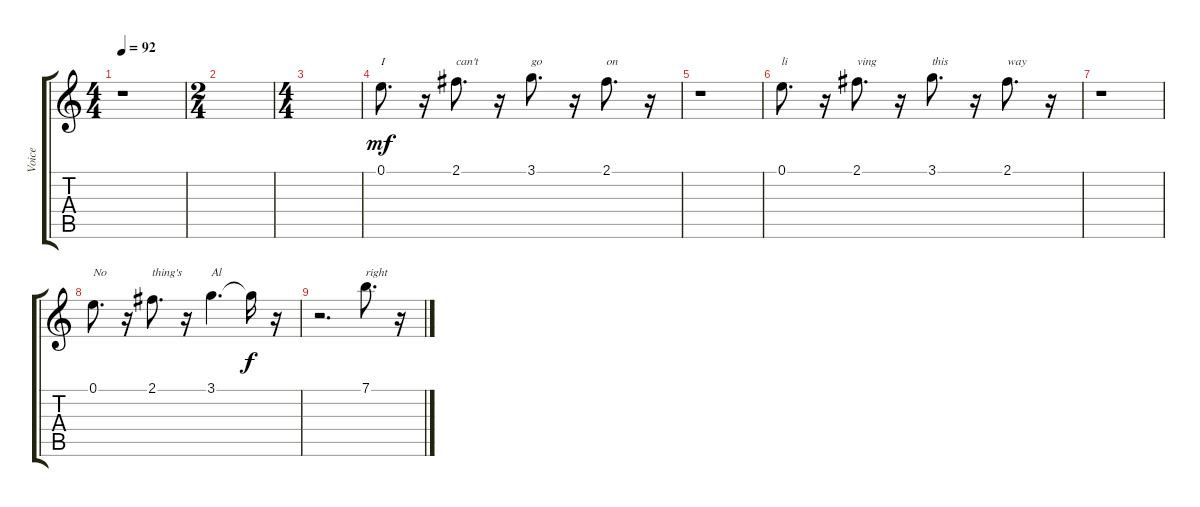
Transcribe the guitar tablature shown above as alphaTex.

\track ("Voice" "Voice") {instrument fretlessbass}
\staff {score tabs}
\tuning (E4 B3 G3 D3 A2 E2) {hide}
\ts (4 4)
\tempo 92
\clef g2
\ks c
r.1{dy f} |
\ts (2 4)
|
\ts (4 4)
|
0.1.8{d txt "I" dy mf} r.16 2.1.8{d txt "can't"} r.16 3.1.8{d txt "go"} r.16 2.1.8{d txt "on"} r.16 |
r.1 |
0.1.8{d txt "li"} r.16 2.1.8{d txt "ving"} r.16 3.1.8{d txt "this"} r.16 2.1.8{d txt "way"} r.16 |
r.1 |
0.1.8{d txt "No"} r.16 2.1.8{d txt "thing's"} r.16 3.1.4{d txt "Al"} 3.1{t}.16{dy f} r.16 |
r.2{d} 7.1.8{d txt "right" volume 16} r.16
